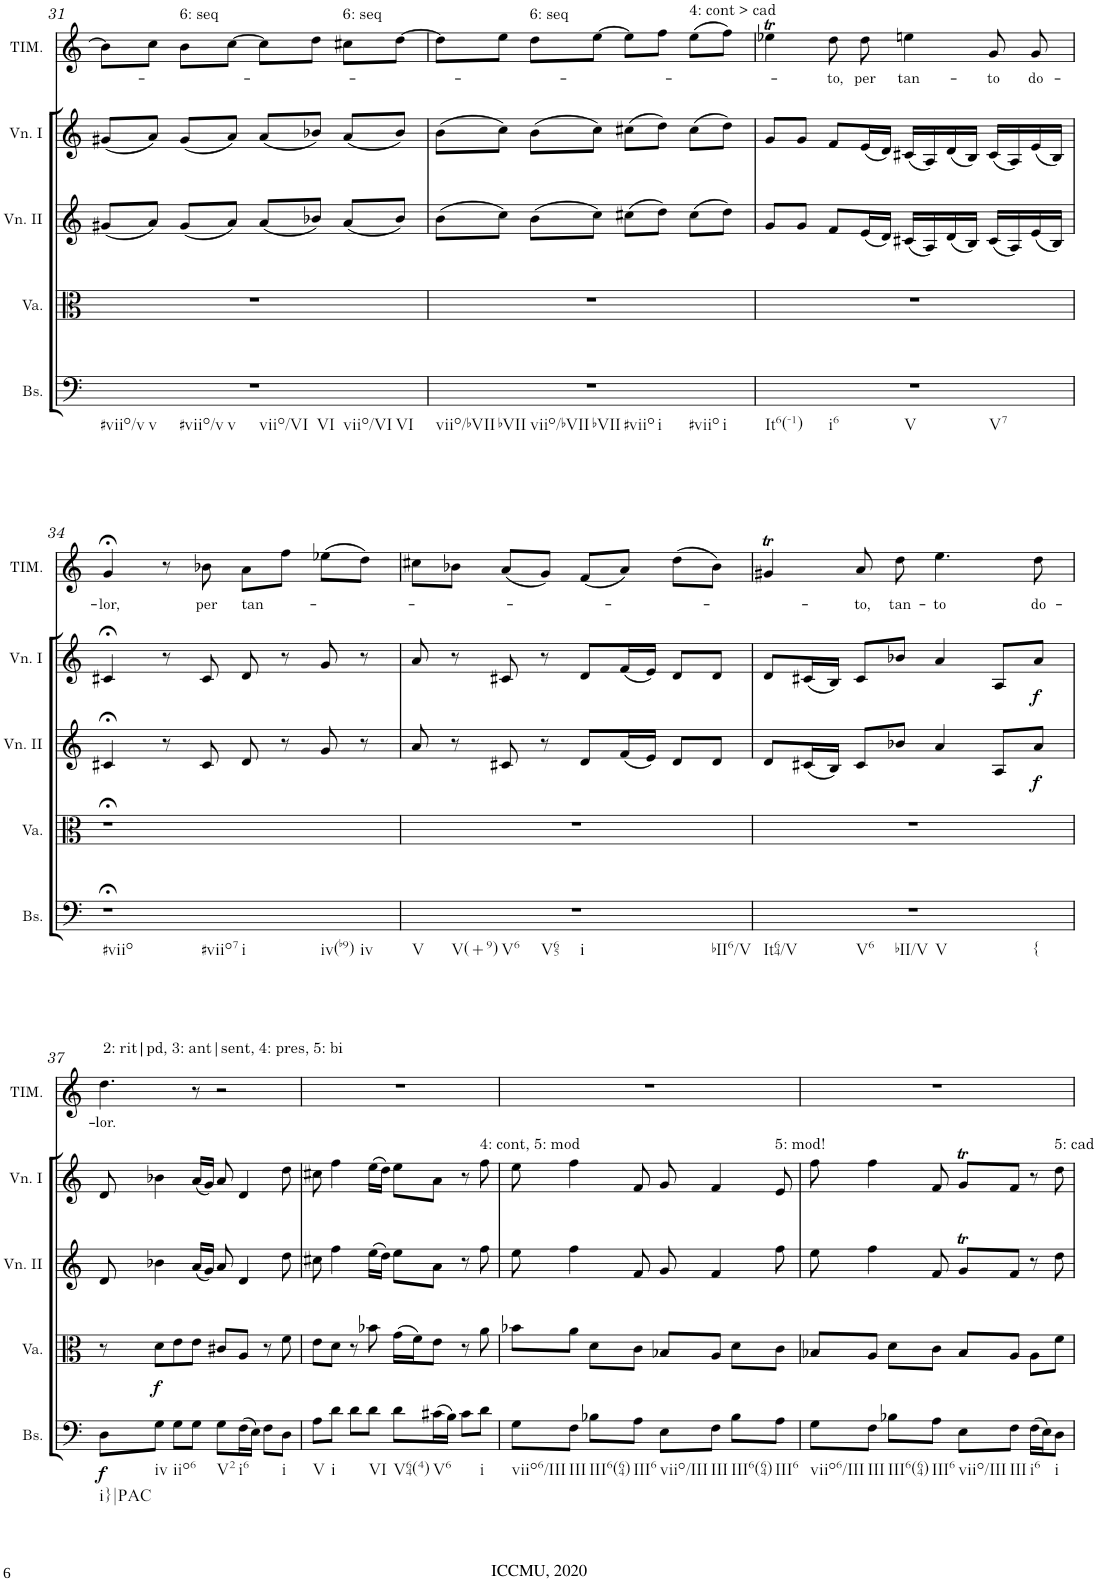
**kern	**dynam	**kern	**dynam	**kern	**dynam	**kern	**dynam	**kern	**text
*part5	*part5	*part4	*part4	*part3	*part3	*part2	*part2	*part1	*part1
*staff5	*staff5	*staff4	*staff4	*staff3	*staff3	*staff2	*staff2	*staff1	*staff1
*I"Basso	*	*I"Viola	*	*I"Violino II	*	*I"Violino I	*	*I"TIMANTE	*
*I'Bs.	*	*I'Va.	*	*I'Vn. II	*	*I'Vn. I	*	*I'TIM.	*
!!LO:PB:g=z
*clefF4	*	*clefC3	*	*clefG2	*	*clefG2	*	*clefG2	*
*k[]	*	*k[]	*	*k[]	*	*k[]	*	*k[]	*
*M4/4	*	*M4/4	*	*M4/4	*	*M4/4	*	*M4/4	*
*met(c)	*	*met(c)	*	*met(c)	*	*met(c)	*	*met(c)	*
=31	=31	=31	=31	=31	=31	=31	=31	=31	=31
!LO:TX:b:t=#viio/v	!	!	!	!	!	!	!	!	!
!LO:TX:b:t=v	!	!	!	!	!	!	!	!	!
!LO:TX:b:t=#viio/v	!	!	!	!	!	!	!	!	!
!LO:TX:b:t=v	!	!	!	!	!	!	!	!	!
!LO:TX:b:t=viio/VI	!	!	!	!	!	!	!	!	!
!LO:TX:b:t=VI	!	!	!	!	!	!	!	!	!
!LO:TX:b:t=viio/VI	!	!	!	!	!	!	!	!	!
!LO:TX:b:t=VI	!	!	!	!	!	!	!	!	!
1r	.	1r	.	(<8g#X/L	.	(<8g#X/L	.	8b\L]	.
.	.	.	.	8a/J)	.	8a/J)	.	8cc\J	.
!	!	!	!	!	!	!	!	!LO:TX:a:t=6&colon; seq	!
.	.	.	.	(<8g#/L	.	(<8g#/L	.	8b\L	.
.	.	.	.	8a/J)	.	8a/J)	.	[8cc\J	.
.	.	.	.	(<8a/L	.	(<8a/L	.	8cc\L]	.
.	.	.	.	8b-X/J)	.	8b-X/J)	.	8dd\J	.
!	!	!	!	!	!	!	!	!LO:TX:a:t=6&colon; seq	!
.	.	.	.	(<8a/L	.	(<8a/L	.	8cc#X\L	.
.	.	.	.	8b-/J)	.	8b-/J)	.	[8dd\J	.
=32	=32	=32	=32	=32	=32	=32	=32	=32	=32
!LO:TX:b:t=viio/bVII	!	!	!	!	!	!	!	!	!
!LO:TX:b:t=bVII	!	!	!	!	!	!	!	!	!
!LO:TX:b:t=viio/bVII	!	!	!	!	!	!	!	!	!
!LO:TX:b:t=bVII	!	!	!	!	!	!	!	!	!
!LO:TX:b:t=#viio	!	!	!	!	!	!	!	!	!
!LO:TX:b:t=i	!	!	!	!	!	!	!	!	!
!LO:TX:b:t=#viio	!	!	!	!	!	!	!	!	!
!LO:TX:b:t=i	!	!	!	!	!	!	!	!	!
1r	.	1r	.	(>8b\L	.	(>8b\L	.	8dd\L]	.
.	.	.	.	8cc\J)	.	8cc\J)	.	8ee\J	.
!	!	!	!	!	!	!	!	!LO:TX:a:t=6&colon; seq	!
.	.	.	.	(>8b\L	.	(>8b\L	.	8dd\L	.
.	.	.	.	8cc\J)	.	8cc\J)	.	[8ee\J	.
.	.	.	.	(>8cc#X\L	.	(>8cc#X\L	.	8ee\L]	.
.	.	.	.	8dd\J)	.	8dd\J)	.	8ff\J	.
!	!	!	!	!	!	!	!	!LO:TX:a:t=4&colon; cont > cad	!
.	.	.	.	(>8cc#\L	.	(>8cc#\L	.	(>8ee\L	.
.	.	.	.	8dd\J)	.	8dd\J)	.	8ff\J)	.
=33	=33	=33	=33	=33	=33	=33	=33	=33	=33
!LO:TX:b:t=It6(-1)	!	!	!	!	!	!	!	!	!
!LO:TX:b:t=i6	!	!	!	!	!	!	!	!	!
!LO:TX:b:t=V	!	!	!	!	!	!	!	!	!
!LO:TX:b:t=V7	!	!	!	!	!	!	!	!	!
1r	.	1r	.	8g/L	.	8g/L	.	4ee-XT\	.
.	.	.	.	8g/J	.	8g/J	.	.	.
!	!	!	!	!	!	!	!	!	!LO:LY:b
.	.	.	.	8f/L	.	8f/L	.	8dd\	-to,
!	!	!	!	!	!	!	!	!	!LO:LY:b
.	.	.	.	(<16e/L	.	(<16e/L	.	8dd\	per
.	.	.	.	16d/JJ)	.	16d/JJ)	.	.	.
!	!	!	!	!	!	!	!	!	!LO:LY:b
.	.	.	.	(<16c#X/LL	.	(<16c#X/LL	.	4een\	tan-
.	.	.	.	16A/)	.	16A/)	.	.	.
.	.	.	.	(<16d/	.	(<16d/	.	.	.
.	.	.	.	16B/JJ)	.	16B/JJ)	.	.	.
!	!	!	!	!	!	!	!	!	!LO:LY:b
.	.	.	.	(<16c#/LL	.	(<16c#/LL	.	8g/	-to
.	.	.	.	16A/)	.	16A/)	.	.	.
!	!	!	!	!	!	!	!	!	!LO:LY:b
.	.	.	.	(<16e/	.	(<16e/	.	8g/	do-
.	.	.	.	16B/JJ)	.	16B/JJ)	.	.	.
!!LO:LB:g=z
=34	=34	=34	=34	=34	=34	=34	=34	=34	=34
!LO:TX:b:t=#viio	!	!	!	!	!	!	!	!	!
!LO:TX:b:t=#viio7	!	!	!	!	!	!	!	!	!
!LO:TX:b:t=i	!	!	!	!	!	!	!	!	!
!LO:TX:b:t=iv(b9)	!	!	!	!	!	!	!	!	!
!LO:TX:b:t=iv	!	!	!	!	!	!	!	!	!
!	!	!	!	!	!	!	!	!	!LO:LY:b
1r;<	.	1r;<	.	4c#X;</	.	4c#X;</	.	4g;</	-lor,
.	.	.	.	8r	.	8r	.	8r	.
!	!	!	!	!	!	!	!	!	!LO:LY:b
.	.	.	.	8c#/	.	8c#/	.	8b-X\	per
!	!	!	!	!	!	!	!	!	!LO:LY:b
.	.	.	.	8d/	.	8d/	.	8a\L	tan-
.	.	.	.	8r	.	8r	.	8ff\J	.
.	.	.	.	8g/	.	8g/	.	(>8ee-X\L	.
.	.	.	.	8r	.	8r	.	8dd\J)	.
=35	=35	=35	=35	=35	=35	=35	=35	=35	=35
!LO:TX:b:t=V	!	!	!	!	!	!	!	!	!
!LO:TX:b:t=V(+9)	!	!	!	!	!	!	!	!	!
!LO:TX:b:t=V6	!	!	!	!	!	!	!	!	!
!LO:TX:b:t=V65	!	!	!	!	!	!	!	!	!
!LO:TX:b:t=i	!	!	!	!	!	!	!	!	!
!LO:TX:b:t=bII6/V	!	!	!	!	!	!	!	!	!
1r	.	1r	.	8a/	.	8a/	.	8cc#X\L	.
.	.	.	.	8r	.	8r	.	8b-X\J	.
.	.	.	.	8c#X/	.	8c#X/	.	(<8a/L	.
.	.	.	.	8r	.	8r	.	8g/J)	.
.	.	.	.	8d/L	.	8d/L	.	(<8f/L	.
.	.	.	.	(<16f/L	.	(<16f/L	.	8a/J)	.
.	.	.	.	16e/JJ)	.	16e/JJ)	.	.	.
.	.	.	.	8d/L	.	8d/L	.	(>8dd\L	.
.	.	.	.	8d/J	.	8d/J	.	8b-\J)	.
=36	=36	=36	=36	=36	=36	=36	=36	=36	=36
!LO:TX:b:t=It64/V	!	!	!	!	!	!	!	!	!
!LO:TX:b:t=V6	!	!	!	!	!	!	!	!	!
!LO:TX:b:t=bII/V	!	!	!	!	!	!	!	!	!
!LO:TX:b:t=V	!	!	!	!	!	!	!	!	!
!LO:TX:b:t={	!	!	!	!	!	!	!	!	!
1r	.	1r	.	8d/L	.	8d/L	.	4g#Xt/	.
.	.	.	.	(<16c#X/L	.	(<16c#X/L	.	.	.
.	.	.	.	16B/JJ)	.	16B/JJ)	.	.	.
!	!	!	!	!	!	!	!	!	!LO:LY:b
.	.	.	.	8c#/L	.	8c#/L	.	8a/	-to,
!	!	!	!	!	!	!	!	!	!LO:LY:b
.	.	.	.	8b-X/J	.	8b-X/J	.	8dd\	tan-
!	!	!	!	!	!	!	!	!	!LO:LY:b
.	.	.	.	4a/	.	4a/	.	4.ee\	-to
.	.	.	.	8A/L	.	8A/L	.	.	.
!	!	!	!	!	!LO:DY:b	!	!LO:DY:b	!	!LO:LY:b
.	.	.	.	8a/J	f	8a/J	f	8dd\	do-
!!LO:LB:g=z
=37	=37	=37	=37	=37	=37	=37	=37	=37	=37
!	!	!	!	!	!	!	!	!LO:TX:a:t=2&colon; rit|pd, 3&colon; ant|sent, 4&colon; pres, 5&colon; bi	!
!LO:TX:b:t=i}|PAC	!	!	!	!	!	!	!	!	!
!	!LO:DY:b	!	!	!	!	!	!	!	!LO:LY:b
8D\L	f	8r	.	8d/	.	8d/	.	4.dd\	-lor.
!LO:TX:b:t=iv	!	!	!	!	!	!	!	!	!
!	!	!	!LO:DY:b	!	!	!	!	!	!
8G\J	.	8d\L	f	4b-X\	.	4b-X\	.	.	.
!LO:TX:b:t=iio6	!	!	!	!	!	!	!	!	!
8G\L	.	8e\	.	.	.	.	.	.	.
8G\J	.	8e\J	.	(<16a/LL	.	(<16a/LL	.	8r	.
.	.	.	.	16g/JJ)	.	16g/JJ)	.	.	.
!LO:TX:b:t=V2	!	!	!	!	!	!	!	!	!
8G\L	.	8c#X/L	.	8a/	.	8a/	.	2r	.
!LO:TX:b:t=i6	!	!	!	!	!	!	!	!	!
(>16F\L	.	8A/J	.	4d/	.	4d/	.	.	.
16E\JJ)	.	.	.	.	.	.	.	.	.
8F\L	.	8r	.	.	.	.	.	.	.
!LO:TX:b:t=i	!	!	!	!	!	!	!	!	!
8D\J	.	8f\	.	8dd\	.	8dd\	.	.	.
=38	=38	=38	=38	=38	=38	=38	=38	=38	=38
!LO:TX:b:t=V	!	!	!	!	!	!	!	!	!
8A\L	.	8e\L	.	8cc#X\	.	8cc#X\	.	1r	.
!LO:TX:b:t=i	!	!	!	!	!	!	!	!	!
8d\J	.	8d\J	.	4ff\	.	4ff\	.	.	.
8d\L	.	8r	.	.	.	.	.	.	.
!LO:TX:b:t=VI	!	!	!	!	!	!	!	!	!
8d\J	.	8b-X\	.	(>16ee\LL	.	(>16ee\LL	.	.	.
.	.	.	.	16dd\JJ)	.	16dd\JJ)	.	.	.
!LO:TX:b:t=V64(4)	!	!	!	!	!	!	!	!	!
8d\L	.	(>16g\LL	.	8ee\L	.	8ee\L	.	.	.
.	.	16f\J)	.	.	.	.	.	.	.
!LO:TX:b:t=V6	!	!	!	!	!	!	!	!	!
(>16c#X\L	.	8e\J	.	8a\J	.	8a\J	.	.	.
16B\JJ)	.	.	.	.	.	.	.	.	.
8c#\L	.	8r	.	8r	.	8r	.	.	.
!	!	!	!	!	!	!LO:TX:a:t=4&colon; cont, 5&colon; mod	!	!	!
!LO:TX:b:t=i	!	!	!	!	!	!	!	!	!
8d\J	.	8a\	.	8ff\	.	8ff\	.	.	.
=39	=39	=39	=39	=39	=39	=39	=39	=39	=39
!LO:TX:b:t=viio6/III	!	!	!	!	!	!	!	!	!
8G\L	.	8b-X\L	.	8ee\	.	8ee\	.	1r	.
!LO:TX:b:t=III	!	!	!	!	!	!	!	!	!
8F\J	.	8a\J	.	4ff\	.	4ff\	.	.	.
!LO:TX:b:t=III6(64)	!	!	!	!	!	!	!	!	!
8B-X\L	.	8d\L	.	.	.	.	.	.	.
!LO:TX:b:t=III6	!	!	!	!	!	!	!	!	!
8A\J	.	8c\J	.	8f/	.	8f/	.	.	.
!LO:TX:b:t=viio/III	!	!	!	!	!	!	!	!	!
8E\L	.	8B-X/L	.	8g/	.	8g/	.	.	.
!LO:TX:b:t=III	!	!	!	!	!	!	!	!	!
8F\J	.	8A/J	.	4f/	.	4f/	.	.	.
!LO:TX:b:t=III6(64)	!	!	!	!	!	!	!	!	!
8B-\L	.	8d\L	.	.	.	.	.	.	.
!	!	!	!	!	!	!LO:TX:a:t=5&colon; mod!	!	!	!
!LO:TX:b:t=III6	!	!	!	!	!	!	!	!	!
8A\J	.	8c\J	.	8ff\	.	8e/	.	.	.
=40	=40	=40	=40	=40	=40	=40	=40	=40	=40
!LO:TX:b:t=viio6/III	!	!	!	!	!	!	!	!	!
8G\L	.	8B-X/L	.	8ee\	.	8ff\	.	1r	.
!LO:TX:b:t=III	!	!	!	!	!	!	!	!	!
8F\J	.	8A/J	.	4ff\	.	4ff\	.	.	.
!LO:TX:b:t=III6(64)	!	!	!	!	!	!	!	!	!
8B-X\L	.	8d\L	.	.	.	.	.	.	.
!LO:TX:b:t=III6	!	!	!	!	!	!	!	!	!
8A\J	.	8c\J	.	8f/	.	8f/	.	.	.
!LO:TX:b:t=viio/III	!	!	!	!	!	!	!	!	!
8E\L	.	8B-/L	.	8gT/L	.	8gT/L	.	.	.
!LO:TX:b:t=III	!	!	!	!	!	!	!	!	!
8F\J	.	8A/J	.	8f/J	.	8f/J	.	.	.
!LO:TX:b:t=i6	!	!	!	!	!	!	!	!	!
(>16F\LL	.	8A\L	.	8r	.	8r	.	.	.
16E\J)	.	.	.	.	.	.	.	.	.
!	!	!	!	!	!	!LO:TX:a:t=5&colon; cad	!	!	!
!LO:TX:b:t=i	!	!	!	!	!	!	!	!	!
8D\J	.	8f\J	.	8dd\	.	8dd\	.	.	.
=	=	=	=	=	=	=	=	=	=
*-	*-	*-	*-	*-	*-	*-	*-	*-	*-
